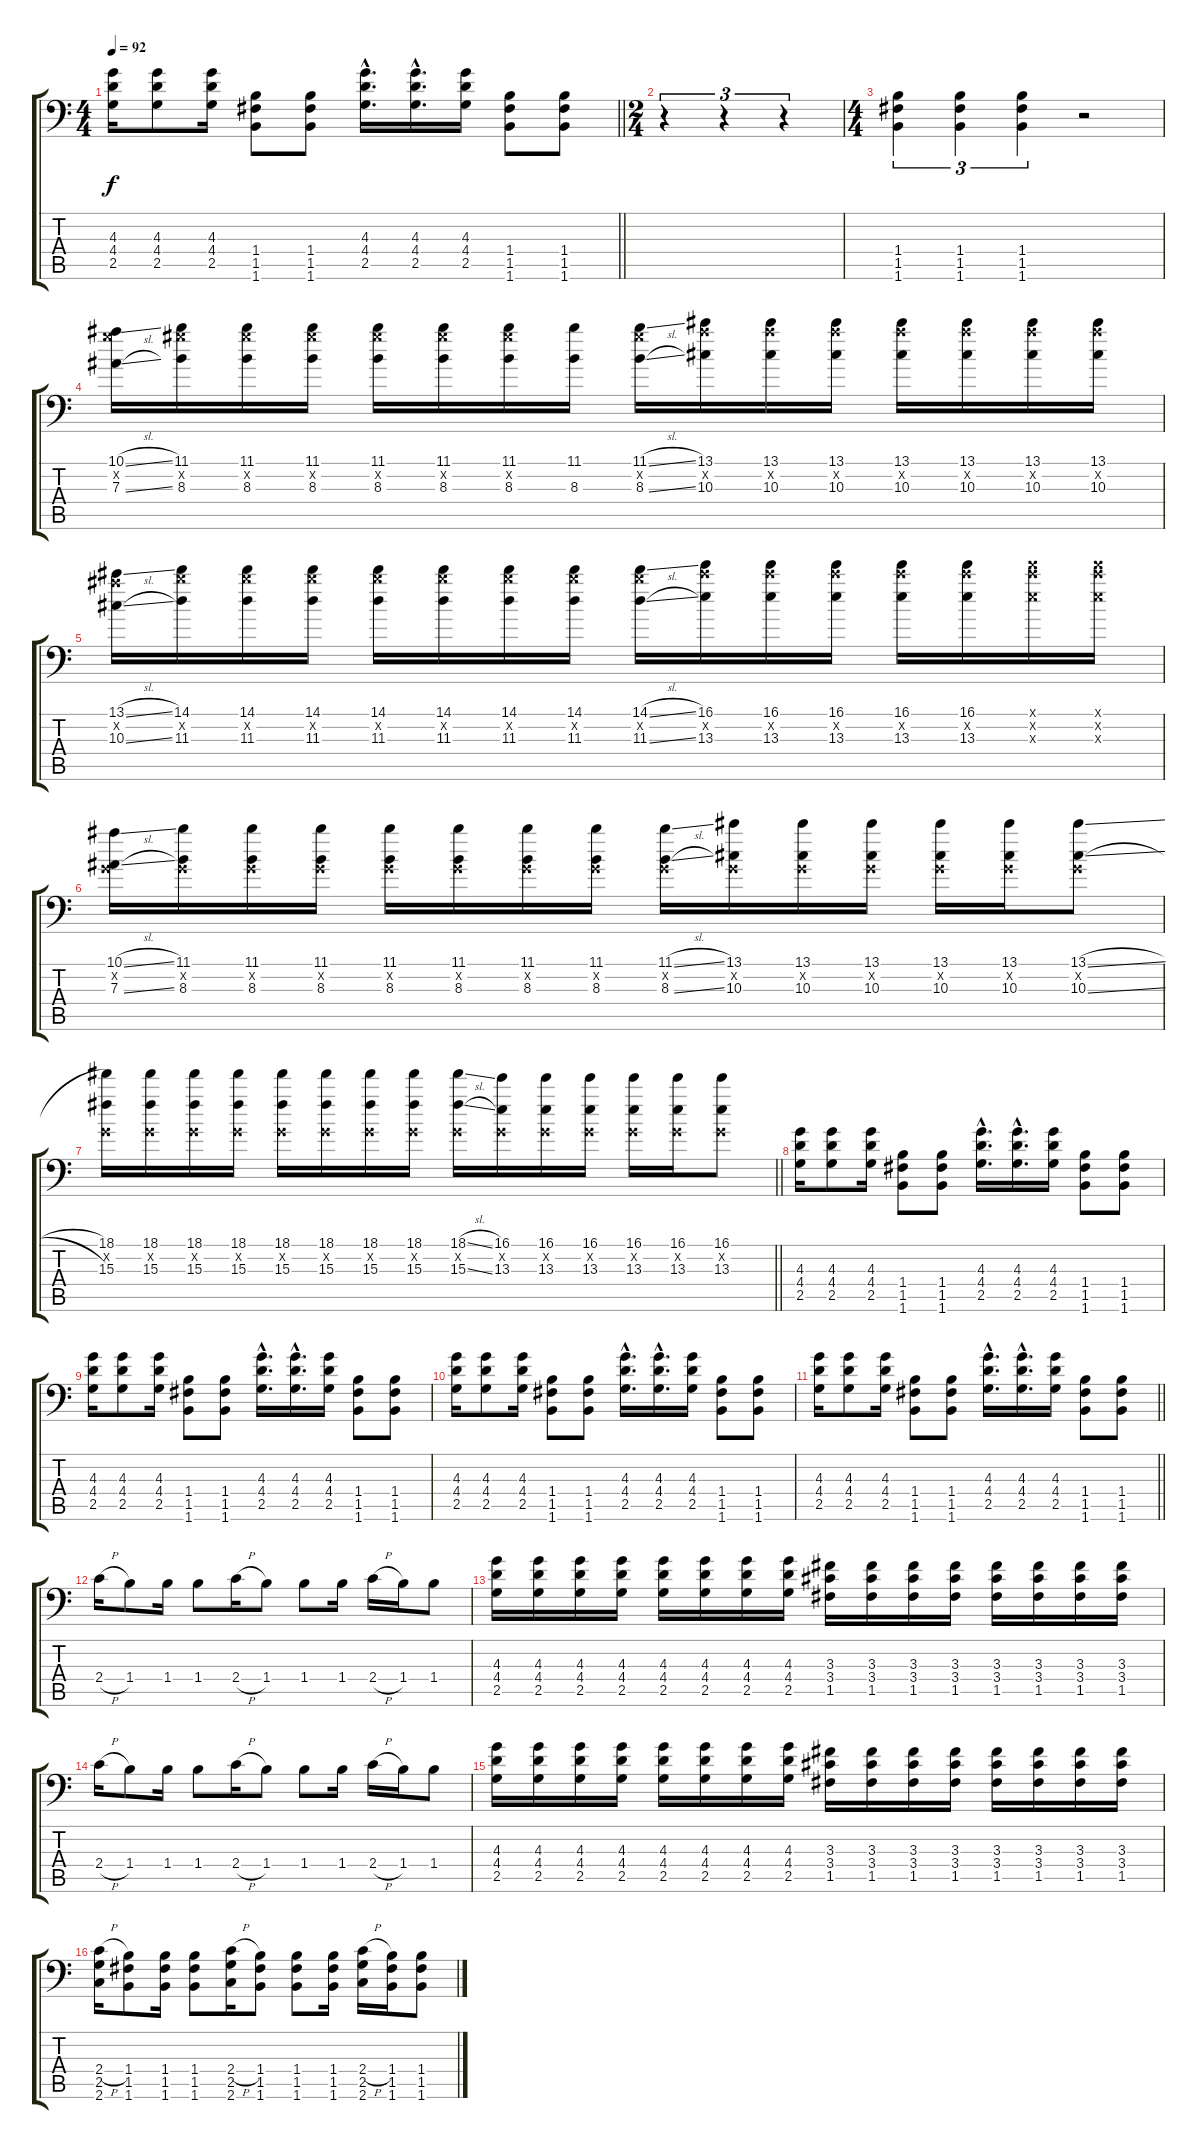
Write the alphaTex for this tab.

\track "" {instrument overdrivenguitar}
\staff {score tabs}
\tuning (C4 G3 Eb3 Bb2 F2 Bb1) {hide}
\ts (4 4)
\tempo 92
\clef f4
\barLineRight lightlight
\ks c
(4.3 4.4 2.5).16{dy f} (4.3 4.4 2.5).8 (4.3 4.4 2.5).16 (1.4 1.5 1.6).8 (1.4 1.5 1.6).8 (4.3{hac} 4.4{hac} 2.5{hac}).16{d} (4.3{hac} 4.4{hac} 2.5{hac}).16{d} (4.3 4.4 2.5).16 (1.4 1.5 1.6).8 (1.4 1.5 1.6).8 |
\ts (2 4)
r.4{tu (3 2)} r.4{tu (3 2)} r.4{tu (3 2)} |
\ts (4 4)
(1.4 1.5 1.6).4{tu (3 2)} (1.4 1.5 1.6).4{tu (3 2)} (1.4 1.5 1.6).4{tu (3 2)} r.2 |
(10.1{sl} 12.2{x} 7.3{sl}).16 (11.1 13.2{x} 8.3).16 (11.1 13.2{x} 8.3).16 (11.1 13.2{x} 8.3).16 (11.1 13.2{x} 8.3).16 (11.1 13.2{x} 8.3).16 (11.1 13.2{x} 8.3).16 (11.1 8.3).16 (11.1{sl} 13.2{x} 8.3{sl}).16 (13.1 15.2{x} 10.3).16 (13.1 15.2{x} 10.3).16 (13.1 15.2{x} 10.3).16 (13.1 15.2{x} 10.3).16 (13.1 15.2{x} 10.3).16 (13.1 15.2{x} 10.3).16 (13.1 15.2{x} 10.3).16 |
(13.1{sl} 15.2{x} 10.3{sl}).16 (14.1 16.2{x} 11.3).16 (14.1 16.2{x} 11.3).16 (14.1 16.2{x} 11.3).16 (14.1 16.2{x} 11.3).16 (14.1 16.2{x} 11.3).16 (14.1 16.2{x} 11.3).16 (14.1 16.2{x} 11.3).16 (14.1{sl} 16.2{x} 11.3{sl}).16 (16.1 18.2{x} 13.3).16 (16.1 18.2{x} 13.3).16 (16.1 18.2{x} 13.3).16 (16.1 18.2{x} 13.3).16 (16.1 18.2{x} 13.3).16 (16.1{x} 18.2{x} 13.3{x}).16 (16.1{x} 18.2{x} 13.3{x}).16 |
(10.1{sl} 0.2{x} 7.3{sl}).16 (11.1 0.2{x} 8.3).16 (11.1 0.2{x} 8.3).16 (11.1 0.2{x} 8.3).16 (11.1 0.2{x} 8.3).16 (11.1 0.2{x} 8.3).16 (11.1 0.2{x} 8.3).16 (11.1 0.2{x} 8.3).16 (11.1{sl} 0.2{x} 8.3{sl}).16 (13.1 0.2{x} 10.3).16 (13.1 0.2{x} 10.3).16 (13.1 0.2{x} 10.3).16 (13.1 0.2{x} 10.3).16 (13.1 0.2{x} 10.3).16 (13.1{sl} 0.2{x} 10.3{sl}).8 |
\barLineRight lightlight
(18.1 0.2{x} 15.3).16 (18.1 0.2{x} 15.3).16 (18.1 0.2{x} 15.3).16 (18.1 0.2{x} 15.3).16 (18.1 0.2{x} 15.3).16 (18.1 0.2{x} 15.3).16 (18.1 0.2{x} 15.3).16 (18.1 0.2{x} 15.3).16 (18.1{sl} 0.2{x} 15.3{sl}).16 (16.1 0.2{x} 13.3).16 (16.1 0.2{x} 13.3).16 (16.1 0.2{x} 13.3).16 (16.1 0.2{x} 13.3).16 (16.1 0.2{x} 13.3).16 (16.1 0.2{x} 13.3).8 |
(4.3 4.4 2.5).16 (4.3 4.4 2.5).8 (4.3 4.4 2.5).16 (1.4 1.5 1.6).8 (1.4 1.5 1.6).8 (4.3{hac} 4.4{hac} 2.5{hac}).16{d} (4.3{hac} 4.4{hac} 2.5{hac}).16{d} (4.3 4.4 2.5).16 (1.4 1.5 1.6).8 (1.4 1.5 1.6).8 |
(4.3 4.4 2.5).16 (4.3 4.4 2.5).8 (4.3 4.4 2.5).16 (1.4 1.5 1.6).8 (1.4 1.5 1.6).8 (4.3{hac} 4.4{hac} 2.5{hac}).16{d} (4.3{hac} 4.4{hac} 2.5{hac}).16{d} (4.3 4.4 2.5).16 (1.4 1.5 1.6).8 (1.4 1.5 1.6).8 |
(4.3 4.4 2.5).16 (4.3 4.4 2.5).8 (4.3 4.4 2.5).16 (1.4 1.5 1.6).8 (1.4 1.5 1.6).8 (4.3{hac} 4.4{hac} 2.5{hac}).16{d} (4.3{hac} 4.4{hac} 2.5{hac}).16{d} (4.3 4.4 2.5).16 (1.4 1.5 1.6).8 (1.4 1.5 1.6).8 |
\barLineRight lightlight
(4.3 4.4 2.5).16 (4.3 4.4 2.5).8 (4.3 4.4 2.5).16 (1.4 1.5 1.6).8 (1.4 1.5 1.6).8 (4.3{hac} 4.4{hac} 2.5{hac}).16{d} (4.3{hac} 4.4{hac} 2.5{hac}).16{d} (4.3 4.4 2.5).16 (1.4 1.5 1.6).8 (1.4 1.5 1.6).8 |
2.4{h}.16 1.4.8 1.4.16 1.4.8 2.4{h}.16 1.4.8 1.4.8 1.4.16 2.4{h}.16 1.4.16 1.4.8 |
(4.3 4.4 2.5).16 (4.3 4.4 2.5).16 (4.3 4.4 2.5).16 (4.3 4.4 2.5).16 (4.3 4.4 2.5).16 (4.3 4.4 2.5).16 (4.3 4.4 2.5).16 (4.3 4.4 2.5).16 (3.3 3.4 1.5).16 (3.3 3.4 1.5).16 (3.3 3.4 1.5).16 (3.3 3.4 1.5).16 (3.3 3.4 1.5).16 (3.3 3.4 1.5).16 (3.3 3.4 1.5).16 (3.3 3.4 1.5).16 |
2.4{h}.16 1.4.8 1.4.16 1.4.8 2.4{h}.16 1.4.8 1.4.8 1.4.16 2.4{h}.16 1.4.16 1.4.8 |
(4.3 4.4 2.5).16 (4.3 4.4 2.5).16 (4.3 4.4 2.5).16 (4.3 4.4 2.5).16 (4.3 4.4 2.5).16 (4.3 4.4 2.5).16 (4.3 4.4 2.5).16 (4.3 4.4 2.5).16 (3.3 3.4 1.5).16 (3.3 3.4 1.5).16 (3.3 3.4 1.5).16 (3.3 3.4 1.5).16 (3.3 3.4 1.5).16 (3.3 3.4 1.5).16 (3.3 3.4 1.5).16 (3.3 3.4 1.5).16 |
(2.4{h} 2.5 2.6).16 (1.4 1.5 1.6).8 (1.4 1.5 1.6).16 (1.4 1.5 1.6).8 (2.4{h} 2.5 2.6).16 (1.4 1.5 1.6).8 (1.4 1.5 1.6).8 (1.4 1.5 1.6).16 (2.4{h} 2.5 2.6).16 (1.4 1.5 1.6).16 (1.4 1.5 1.6).8
